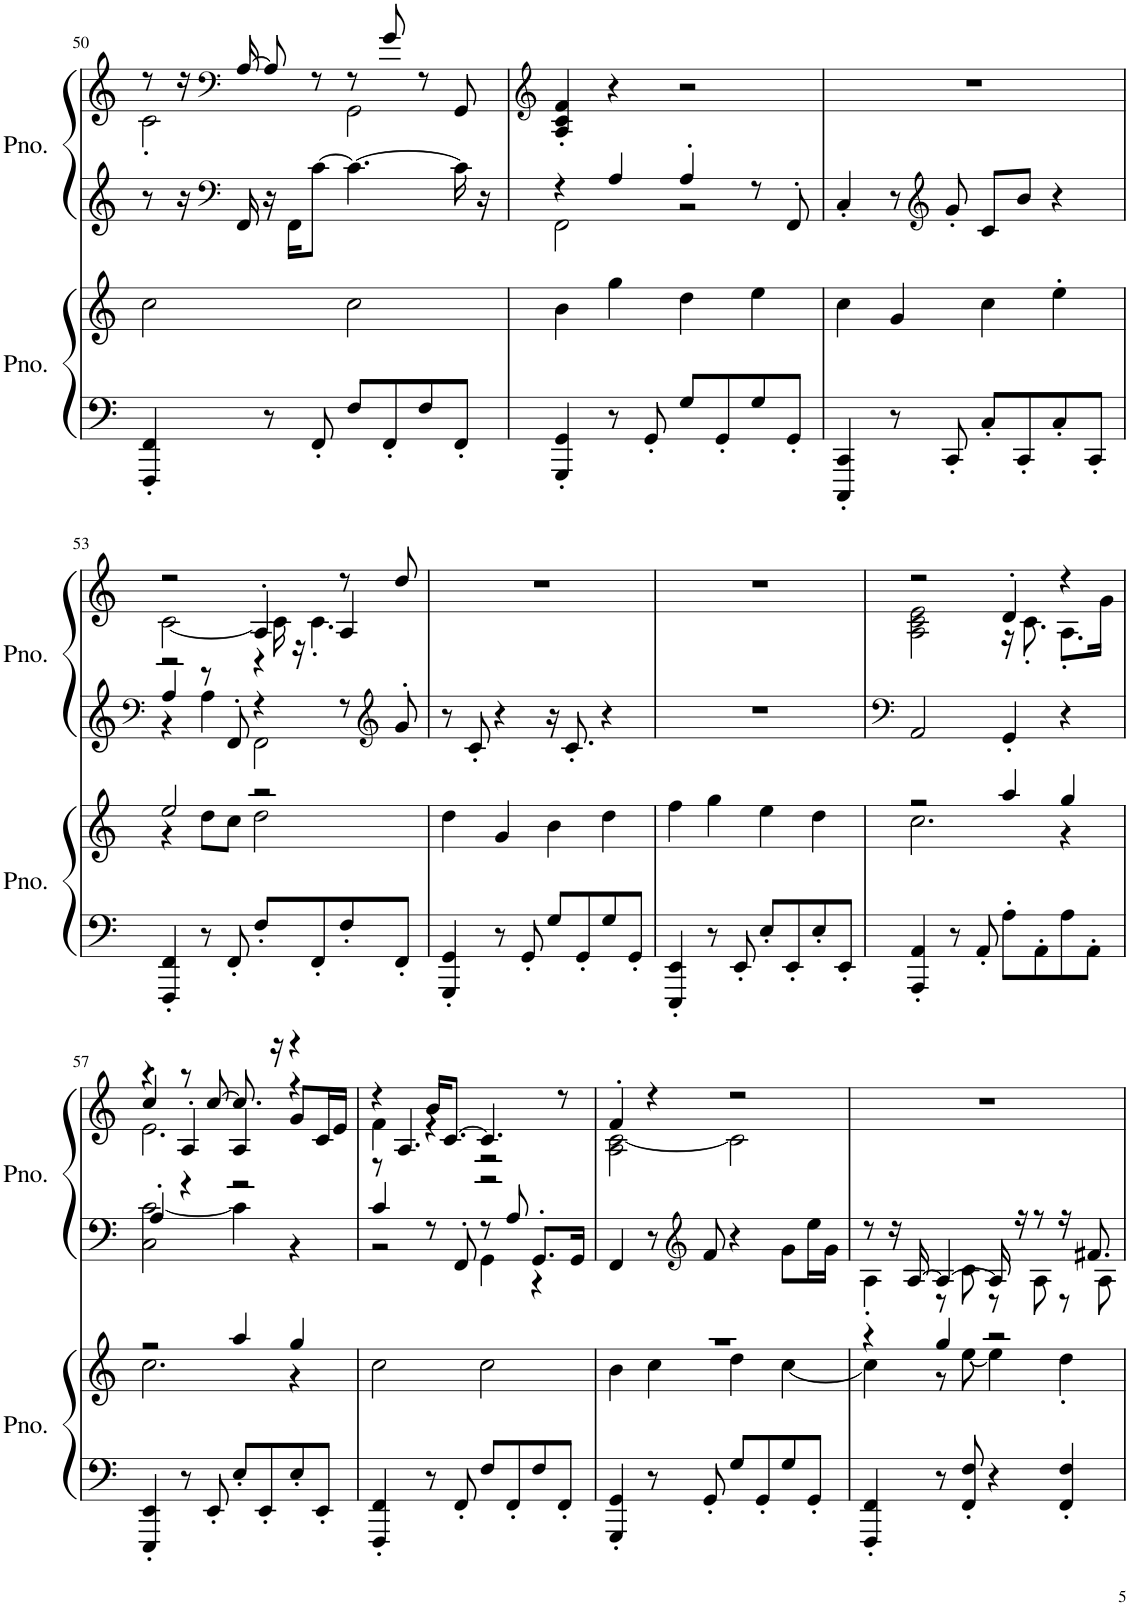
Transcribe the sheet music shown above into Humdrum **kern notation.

**kern	**kern	**kern	**kern
*part2	*part2	*part1	*part1
*staff4	*staff3	*staff2	*staff1
*I"Piano	*	*I"Piano	*
*I'Pno.	*	*I'Pno.	*
!!LO:PB:g=z
*clefF4	*clefG2	*clefG2	*clefG2
*k[]	*k[]	*k[]	*k[]
*M4/4	*M4/4	*M4/4	*M4/4
=50	=50	=50	=50
*	*	*	*^
4FFF/' 4FF/'	2cc\	8r	8r	2c'\
.	.	16r	16r	.
*	*	*clefF4	*clefF4	*
.	.	16FF/	[16A/	.
8r	.	16r	8A/]	.
.	.	16FF\KL	.	.
8FF'/	.	[8c\J	8r	.
8F/L	2cc\	4.c\_	8r	2GG\
8FF'/	.	.	8g/	.
8F/	.	.	8r	.
8FF'/J	.	16c\]	8GG/	.
.	.	16r	.	.
*	*	*	*v	*v
=51	=51	=51	=51
*	*	*	*clefG2
*	*	*^	*
4GGG/' 4GG/'	4b\	4r	2FF\	4A/' 4c/' 4f/'
8r	4gg\	4A/	.	4r
8GG'/	.	.	.	.
8G/L	4dd\	4A'/	2r	2r
8GG'/	.	.	.	.
8G/	4ee\	8r	.	.
8GG'/J	.	8FF'/	.	.
*	*	*v	*v	*
=52	=52	=52	=52
4CCC/' 4CC/'	4cc\	4C'/	1r
8r	4g/	8r	.
*	*	*clefG2	*
8CC'/	.	8g'/	.
8C'/L	4cc\	8c/L	.
8CC'/	.	8b/J	.
8C'/	4ee'\	4r	.
8CC'/J	.	.	.
!!LO:LB:g=z
=53	=53	=53	=53
*	*	*clefF4	*
*	*^	*^	*^
*	*	*	*	*	*	*^
4FFF/' 4FF/'	2ee/	4r	4A/	4r	2r	[2c\	2r
8r	.	8dd\L	8r	4A\	.	.	.
8FF'/	.	8cc\J	8FF'/	.	.	.	.
8F'/L	2r	2dd\	4r	2FF\	4A'/	16c\]	4r
.	.	.	.	.	.	16r	.
8FF'/	.	.	.	.	.	4.c'\	.
8F'/	.	.	8r	.	8r	.	4A/
*	*	*	*clefG2	*	*	*	*
8FF'/J	.	.	8g'/	.	8dd/	.	.
*	*v	*v	*	*	*	*	*
*	*	*v	*v	*	*	*
*	*	*	*v	*v	*v
=54	=54	=54	=54
4GGG/' 4GG/'	4dd\	8r	1r
.	.	8c'/	.
8r	4g/	4r	.
8GG'/	.	.	.
8G/L	4b\	16r	.
.	.	8.c'/	.
8GG'/	.	.	.
8G/	4dd\	4r	.
8GG'/J	.	.	.
=55	=55	=55	=55
4EEE/' 4EE/'	4ff\	1r	1r
8r	4gg\	.	.
8EE'/	.	.	.
8E'/L	4ee\	.	.
8EE'/	.	.	.
8E'/	4dd\	.	.
8EE'/J	.	.	.
=56	=56	=56	=56
*	*	*clefF4	*
*	*^	*	*^
4AAA/' 4AA/'	2r	2.cc\	2AA/	2r	2A\ 2c\ 2e\
8r	.	.	.	.	.
8AA'/	.	.	.	.	.
8A'\L	4aa/	.	4GG'/	4d'/	16r
.	.	.	.	.	8.c'\
8AA'\	.	.	.	.	.
8A\	4gg/	4r	4r	4r	8.A'\L
8AA'\J	.	.	.	.	.
.	.	.	.	.	16g\Jk
!!LO:LB:g=z
=57	=57	=57	=57	=57	=57
*	*	*	*^	*	*^
4EEE/' 4EE/'	2r	2.cc\	4A'/	2C\ [2c\	4r	2.e\	4cc'/
8r	.	.	4r	.	8r	.	4A'/
8EE'/	.	.	.	.	[8cc/	.	.
8E'/L	4aa/	.	2r	4c\]	8.cc/]	.	4A'/
8EE'/	.	.	.	.	.	.	.
.	.	.	.	.	16r	.	.
8E'/	4gg/	4r	.	4r	4r	4r	8g/L
8EE'/J	.	.	.	.	.	.	16c/L
.	.	.	.	.	.	.	16e/JJ
*	*v	*v	*	*	*	*	*
=58	=58	=58	=58	=58	=58	=58
4FFF/' 4FF/'	2cc\	4c/	2r	4r	4f\	8r
.	.	.	.	.	.	4.A/
8r	.	8r	.	16b/KL	4r	.
.	.	.	.	[8.c/J	.	.
8FF'/	.	8FF'/	.	.	.	.
8F/L	2cc\	8r	4GG\	4.c/]	2r	2r
8FF'/	.	8A/	.	.	.	.
8F/	.	8.GG'/L	4r	.	.	.
8FF'/J	.	.	.	8r	.	.
.	.	16GG/Jk	.	.	.	.
*	*	*v	*v	*	*	*
*	*	*	*	*v	*v
=59	=59	=59	=59	=59
*	*^	*	*	*
4GGG/' 4GG/'	1r	4b\	4FF/	4f'/	2A\ [2c\
8r	.	4cc\	8r	4r	.
*	*	*	*clefG2	*	*
8GG'/	.	.	8f/	.	.
8G/L	.	4dd\	4r	2r	2c\]
8GG'/	.	.	.	.	.
8G/	.	[4cc\	8g\L	.	.
8GG'/J	.	.	16ee\L	.	.
.	.	.	16g\JJ	.	.
*	*	*	*	*v	*v
=60	=60	=60	=60	=60
*	*	*	*^	*
4FFF/' 4FF/'	4r	4cc\]	8r	4A'\	1r
.	.	.	16r	.	.
.	.	.	[16A/	.	.
8r	4gg/	8r	4A/_	8r	.
8FF/' 8F/'	.	[8ee\	.	8c\	.
4r	2r	4ee\]	16A/]	8r	.
.	.	.	16r	.	.
.	.	.	8r	8A\	.
4FF/' 4F/'	.	4dd'\	16r	8r	.
.	.	.	8.f#X/	.	.
.	.	.	.	8A\	.
*	*v	*v	*	*	*
*	*	*v	*v	*
=	=	=	=
*-	*-	*-	*-
